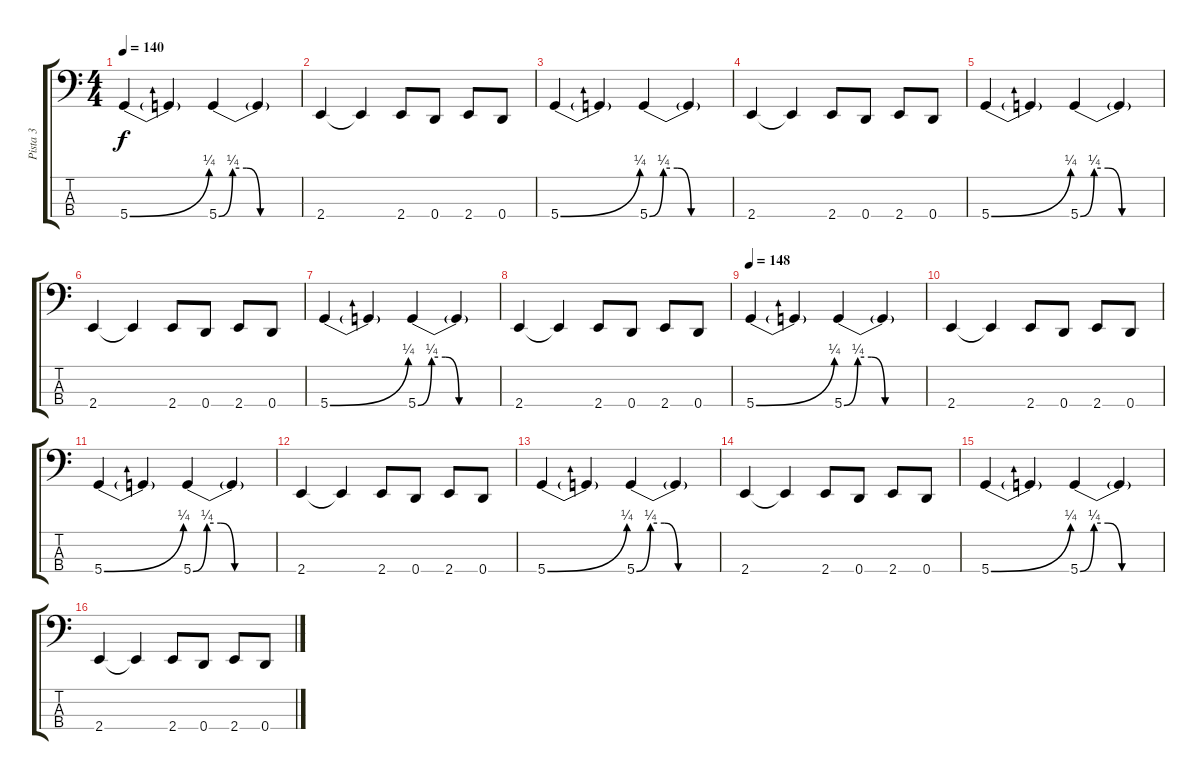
\track ("Pista 3" "Pista 3") {instrument electricbasspick}
\staff {score tabs}
\tuning (G2 D2 A1 D1) {hide}
\ts (4 4)
\tempo 140
\clef f4
\ks c
5.4{be (bend 0 0 60 1)}.4{dy f} 5.4{t}.4 5.4{be (custom 0 0 10 1 20 1 30 0 60 0)}.4 5.4{t}.4 |
2.4.4 2.4{t}.4 2.4.8 0.4.8 2.4.8 0.4.8 |
5.4{be (bend 0 0 60 1)}.4 5.4{t}.4 5.4{be (custom 0 0 10 1 20 1 30 0 60 0)}.4 5.4{t}.4 |
2.4.4 2.4{t}.4 2.4.8 0.4.8 2.4.8 0.4.8 |
5.4{be (bend 0 0 60 1)}.4 5.4{t}.4 5.4{be (custom 0 0 10 1 20 1 30 0 60 0)}.4 5.4{t}.4 |
2.4.4 2.4{t}.4 2.4.8 0.4.8 2.4.8 0.4.8 |
5.4{be (bend 0 0 60 1)}.4 5.4{t}.4 5.4{be (custom 0 0 10 1 20 1 30 0 60 0)}.4 5.4{t}.4 |
2.4.4 2.4{t}.4 2.4.8 0.4.8 2.4.8 0.4.8 |
\tempo 148
5.4{be (bend 0 0 60 1)}.4 5.4{t}.4 5.4{be (custom 0 0 10 1 20 1 30 0 60 0)}.4 5.4{t}.4 |
2.4.4 2.4{t}.4 2.4.8 0.4.8 2.4.8 0.4.8 |
5.4{be (bend 0 0 60 1)}.4 5.4{t}.4 5.4{be (custom 0 0 10 1 20 1 30 0 60 0)}.4 5.4{t}.4 |
2.4.4 2.4{t}.4 2.4.8 0.4.8 2.4.8 0.4.8 |
5.4{be (bend 0 0 60 1)}.4 5.4{t}.4 5.4{be (custom 0 0 10 1 20 1 30 0 60 0)}.4 5.4{t}.4 |
2.4.4 2.4{t}.4 2.4.8 0.4.8 2.4.8 0.4.8 |
5.4{be (bend 0 0 60 1)}.4 5.4{t}.4 5.4{be (custom 0 0 10 1 20 1 30 0 60 0)}.4 5.4{t}.4 |
2.4.4 2.4{t}.4 2.4.8 0.4.8 2.4.8 0.4.8
